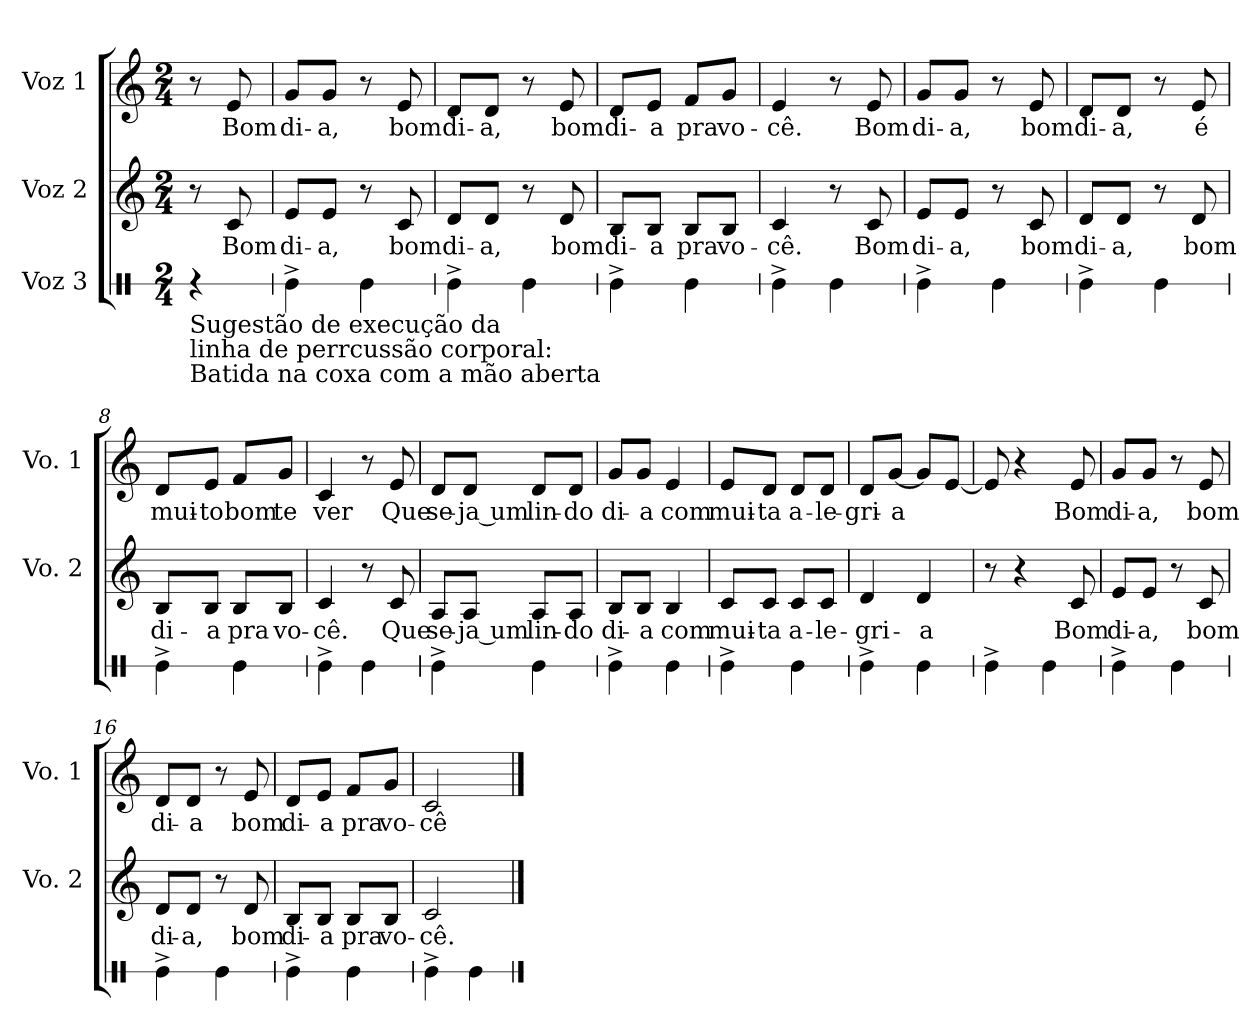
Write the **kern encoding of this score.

**kern	**kern	**text	**kern	**text
*part3	*part2	*part2	*part1	*part1
*staff3	*staff2	*staff2	*staff1	*staff1
*I"Voz 3	*I"Voz 2	*	*I"Voz 1	*
*	*I'Vo. 2	*	*I'Vo. 1	*
*stria1	*	*	*	*
*clefX	*clefG2	*	*clefG2	*
*k[]	*k[]	*	*k[]	*
*M2/4	*M2/4	*	*M2/4	*
*MM80	*MM80	*	*MM80	*
=1	=1	=1	=1	=1
!LO:TX:b:t=Sugestão de execução da	!	!	!	!
!LO:TX:b:t=linha de perrcussão corporal&colon;	!	!	!	!
!LO:TX:b:t=Batida na coxa com a mão aberta	!	!	!	!
4r	8r	.	8r	.
!	!	!LO:LY:b	!	!LO:LY:b
.	8c/	Bom	8e/	Bom
=2	=2	=2	=2	=2
!	!	!LO:LY:b	!	!LO:LY:b
4Re^\	8e/L	di-	8g/L	di-
!	!	!LO:LY:b	!	!LO:LY:b
.	8e/J	-a,	8g/J	-a,
4Re\	8r	.	8r	.
!	!	!LO:LY:b	!	!LO:LY:b
.	8c/	bom	8e/	bom
=3	=3	=3	=3	=3
!	!	!LO:LY:b	!	!LO:LY:b
4Re^\	8d/L	di-	8d/L	di-
!	!	!LO:LY:b	!	!LO:LY:b
.	8d/J	-a,	8d/J	-a,
4Re\	8r	.	8r	.
!	!	!LO:LY:b	!	!LO:LY:b
.	8d/	bom	8e/	bom
=4	=4	=4	=4	=4
!	!	!LO:LY:b	!	!LO:LY:b
4Re^\	8B/L	di-	8d/L	di-
!	!	!LO:LY:b	!	!LO:LY:b
.	8B/J	-a	8e/J	-a
!	!	!LO:LY:b	!	!LO:LY:b
4Re\	8B/L	pra	8f/L	pra
!	!	!LO:LY:b	!	!LO:LY:b
.	8B/J	vo-	8g/J	vo-
=5	=5	=5	=5	=5
!	!	!LO:LY:b	!	!LO:LY:b
4Re^\	4c/	-cê.	4e/	-cê.
4Re\	8r	.	8r	.
!	!	!LO:LY:b	!	!LO:LY:b
.	8c/	Bom	8e/	Bom
=6	=6	=6	=6	=6
!	!	!LO:LY:b	!	!LO:LY:b
4Re^\	8e/L	di-	8g/L	di-
!	!	!LO:LY:b	!	!LO:LY:b
.	8e/J	-a,	8g/J	-a,
4Re\	8r	.	8r	.
!	!	!LO:LY:b	!	!LO:LY:b
.	8c/	bom	8e/	bom
=7	=7	=7	=7	=7
!	!	!LO:LY:b	!	!LO:LY:b
4Re^\	8d/L	di-	8d/L	di-
!	!	!LO:LY:b	!	!LO:LY:b
.	8d/J	-a,	8d/J	-a,
4Re\	8r	.	8r	.
!	!	!LO:LY:b	!	!LO:LY:b
.	8d/	bom	8e/	é
!!LO:LB:g=z
=8	=8	=8	=8	=8
!	!	!LO:LY:b	!	!LO:LY:b
4Re^\	8B/L	di-	8d/L	mui-
!	!	!LO:LY:b	!	!LO:LY:b
.	8B/J	-a	8e/J	-to
!	!	!LO:LY:b	!	!LO:LY:b
4Re\	8B/L	pra	8f/L	bom
!	!	!LO:LY:b	!	!LO:LY:b
.	8B/J	vo-	8g/J	te
=9	=9	=9	=9	=9
!	!	!LO:LY:b	!	!LO:LY:b
4Re^\	4c/	-cê.	4c/	ver
4Re\	8r	.	8r	.
!	!	!LO:LY:b	!	!LO:LY:b
.	8c/	Que	8e/	Que
=10	=10	=10	=10	=10
!	!	!LO:LY:b	!	!LO:LY:b
4Re^\	8A/L	se-	8d/L	se-
!	!	!LO:LY:b	!	!LO:LY:b
.	8A/J	-ja um	8d/J	-ja um
!	!	!LO:LY:b	!	!LO:LY:b
4Re\	8A/L	lin-	8d/L	lin-
!	!	!LO:LY:b	!	!LO:LY:b
.	8A/J	-do	8d/J	-do
=11	=11	=11	=11	=11
!	!	!LO:LY:b	!	!LO:LY:b
4Re^\	8B/L	di-	8g/L	di-
!	!	!LO:LY:b	!	!LO:LY:b
.	8B/J	-a	8g/J	-a
!	!	!LO:LY:b	!	!LO:LY:b
4Re\	4B/	com	4e/	com
=12	=12	=12	=12	=12
!	!	!LO:LY:b	!	!LO:LY:b
4Re^\	8c/L	mui-	8e/L	mui-
!	!	!LO:LY:b	!	!LO:LY:b
.	8c/J	-ta	8d/J	-ta
!	!	!LO:LY:b	!	!LO:LY:b
4Re\	8c/L	a-	8d/L	a-
!	!	!LO:LY:b	!	!LO:LY:b
.	8c/J	-le-	8d/J	-le-
=13	=13	=13	=13	=13
!	!	!LO:LY:b	!	!LO:LY:b
4Re^\	4d/	-gri-	8d/L	-gri-
!	!	!	!	!LO:LY:b
.	.	.	[8g/J	-a
!	!	!LO:LY:b	!	!
4Re\	4d/	-a	8g/L]	.
.	.	.	[8e/J	.
!!LO:LB:g=z
=14	=14	=14	=14	=14
4Re^\	8r	.	8e/]	.
.	4r	.	4r	.
4Re\	.	.	.	.
!	!	!LO:LY:b	!	!LO:LY:b
.	8c/	Bom	8e/	Bom
=15	=15	=15	=15	=15
!	!	!LO:LY:b	!	!LO:LY:b
4Re^\	8e/L	di-	8g/L	di-
!	!	!LO:LY:b	!	!LO:LY:b
.	8e/J	-a,	8g/J	-a,
4Re\	8r	.	8r	.
!	!	!LO:LY:b	!	!LO:LY:b
.	8c/	bom	8e/	bom
=16	=16	=16	=16	=16
!	!	!LO:LY:b	!	!LO:LY:b
4Re^\	8d/L	di-	8d/L	di-
!	!	!LO:LY:b	!	!LO:LY:b
.	8d/J	-a,	8d/J	-a
4Re\	8r	.	8r	.
!	!	!LO:LY:b	!	!LO:LY:b
.	8d/	bom	8e/	bom
=17	=17	=17	=17	=17
!	!	!LO:LY:b	!	!LO:LY:b
4Re^\	8B/L	di-	8d/L	di-
!	!	!LO:LY:b	!	!LO:LY:b
.	8B/J	-a	8e/J	-a
!	!	!LO:LY:b	!	!LO:LY:b
4Re\	8B/L	pra	8f/L	pra
!	!	!LO:LY:b	!	!LO:LY:b
.	8B/J	vo-	8g/J	vo-
=18	=18	=18	=18	=18
!	!	!LO:LY:b	!	!LO:LY:b
4Re^\	2c/	-cê.	2c/	-cê
4Re\	.	.	.	.
==	==	==	==	==
*-	*-	*-	*-	*-
